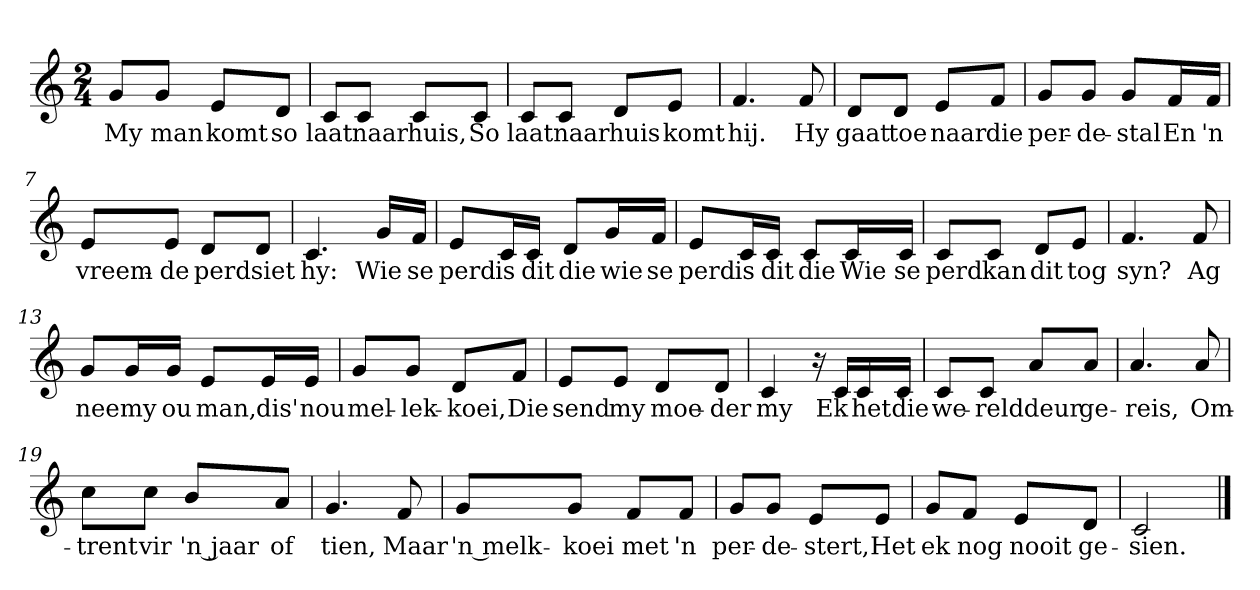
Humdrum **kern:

**kern	**text
*part1	*part1
*staff1	*staff1
*clefG2	*
*k[]	*
*C:	*
*M2/4	*
*MM120	*
=1	=1
8g/L	My
8g/J	man
8e/L	komt
8d/J	so
=2	=2
8c/L	laat
8c/J	naar
8c/L	huis,
8c/J	So
=3	=3
8c/L	laat
8c/J	naar
8d/L	huis
8e/J	komt
=4	=4
4.f	hij.
8f	Hy
=5	=5
8d/L	gaat
8d/J	toe
8e/L	naar
8f/J	die
=6	=6
8g/L	per-
8g/J	-de-
8g/L	-stal
16f/L	En
16f/JJ	'n
=7	=7
8e/L	vreem-
8e/J	-de
8d/L	perd
8d/J	siet
=8	=8
4.c	hy:
16g/LL	Wie
16f/JJ	se
=9	=9
8e/L	perd
16c/L	is
16c/JJ	dit
8d/L	die
16g/L	wie
16f/JJ	se
=10	=10
8e/L	perd
16c/L	is
16c/JJ	dit
8c/L	die
16c/L	Wie
16c/JJ	se
=11	=11
8c/L	perd
8c/J	kan
8d/L	dit
8e/J	tog
=12	=12
4.f	syn?
8f	Ag
=13	=13
8g/L	nee
16g/L	my
16g/JJ	ou
8e/L	man,
16e/L	dis'
16e/JJ	nou
=14	=14
8g/L	mel-
8g/J	-lek-
8d/L	-koei,
8f/J	Die
=15	=15
8e/L	send
8e/J	my
8d/L	moe-
8d/J	-der
=16	=16
4c	my
16r	.
16c/LL	Ek
16c/	het
16c/JJ	die
=17	=17
8c/L	we-
8c/J	-reld
8a/L	deur
8a/J	ge-
=18	=18
4.a	-reis,
8a	Om-
=19	=19
8cc\L	-trent
8cc\J	vir
8b/L	'n jaar
8a/J	of
=20	=20
4.g	tien,
8f	Maar
=21	=21
8g/L	'n melk-
8g/J	-koei
8f/L	met
8f/J	'n
=22	=22
8g/L	per-
8g/J	-de-
8e/L	-stert,
8e/J	Het
=23	=23
8g/L	ek
8f/J	nog
8e/L	nooit
8d/J	ge-
=24	=24
2c	-sien.
==	==
*-	*-
